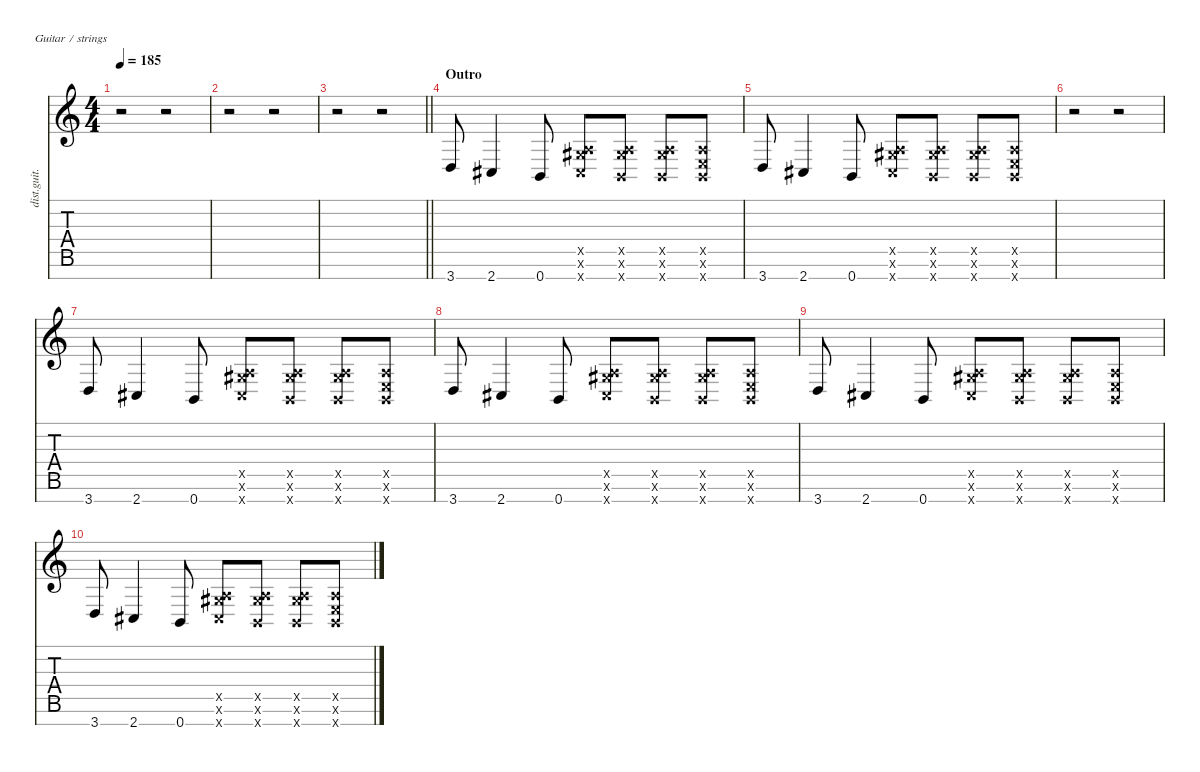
\defaultSystemsLayout 4
\hideDynamics
\bracketExtendMode nobrackets
\track ("Guitar R - Zoli" "dist.guit.") {instrument distortionguitar}
\staff {score tabs}
\tuning (E4 B3 G3 D3 A2 E2 B1)
\ts (4 4)
\tempo 185
\clef g2
\ks c
r.2{dy f beam Down} r.2{beam Down} |
r.2{beam Down} r.2{beam Down} |
\barLineRight lightlight
r.2{beam Down} r.2{beam Down} |
\section ("" "Outro")
3.7.8{beam Up} 2.7{acc #}.4{beam Up} 0.7.8{beam Up} (0.5{x} 4.6{x acc #} 2.7{x acc #}).8{beam Up} (0.5{x} 4.6{x acc #} 0.7{x}).8{beam Up} (0.5{x} 4.6{x acc #} 0.7{x}).8{beam Up} (0.5{x} 0.6{x} 0.7{x}).8{beam Up} |
3.7.8{beam Up} 2.7{acc #}.4{beam Up} 0.7.8{beam Up} (0.5{x} 4.6{x acc #} 2.7{x acc #}).8{beam Up} (0.5{x} 4.6{x acc #} 0.7{x}).8{beam Up} (0.5{x} 4.6{x acc #} 0.7{x}).8{beam Up} (0.5{x} 0.6{x} 0.7{x}).8{beam Up} |
r.2{beam Down} r.2{beam Down} |
3.7.8{beam Up} 2.7{acc #}.4{beam Up} 0.7.8{beam Up} (0.5{x} 4.6{x acc #} 2.7{x acc #}).8{beam Up} (0.5{x} 4.6{x acc #} 0.7{x}).8{beam Up} (0.5{x} 4.6{x acc #} 0.7{x}).8{beam Up} (0.5{x} 0.6{x} 0.7{x}).8{beam Up} |
3.7.8{beam Up} 2.7{acc #}.4{beam Up} 0.7.8{beam Up} (0.5{x} 4.6{x acc #} 2.7{x acc #}).8{beam Up} (0.5{x} 4.6{x acc #} 0.7{x}).8{beam Up} (0.5{x} 4.6{x acc #} 0.7{x}).8{beam Up} (0.5{x} 0.6{x} 0.7{x}).8{beam Up} |
3.7.8{beam Up} 2.7{acc #}.4{beam Up} 0.7.8{beam Up} (0.5{x} 4.6{x acc #} 2.7{x acc #}).8{beam Up} (0.5{x} 4.6{x acc #} 0.7{x}).8{beam Up} (0.5{x} 4.6{x acc #} 0.7{x}).8{beam Up} (0.5{x} 0.6{x} 0.7{x}).8{beam Up} |
3.7.8{beam Up} 2.7{acc #}.4{beam Up} 0.7.8{beam Up} (0.5{x} 4.6{x acc #} 2.7{x acc #}).8{beam Up} (0.5{x} 4.6{x acc #} 0.7{x}).8{beam Up} (0.5{x} 4.6{x acc #} 0.7{x}).8{beam Up} (0.5{x} 0.6{x} 0.7{x}).8{beam Up}
